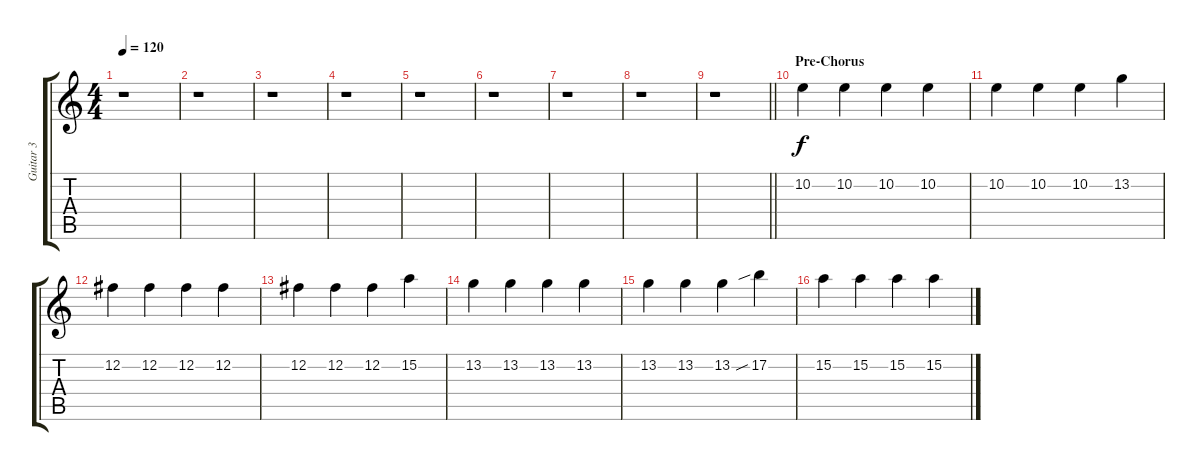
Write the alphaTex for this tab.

\track ("Guitar 3" "Guitar 3") {instrument distortionguitar}
\staff {score tabs}
\tuning (B3 Gb3 D3 A2 E2 B1) {hide}
\ts (4 4)
\tempo 120
\clef g2
\ks c
r.1{dy f} |
r.1 |
r.1 |
r.1 |
r.1 |
r.1 |
r.1 |
r.1 |
\barLineRight lightlight
r.1 |
\section ("" "Pre-Chorus")
10.2.4 10.2.4 10.2.4 10.2.4 |
10.2.4 10.2.4 10.2.4 13.2.4 |
12.2.4 12.2.4 12.2.4 12.2.4 |
12.2.4 12.2.4 12.2.4 15.2.4 |
13.2.4 13.2.4 13.2.4 13.2.4 |
13.2.4 13.2.4 13.2.4 17.2{sib}.4 |
15.2.4 15.2.4 15.2.4 15.2.4
